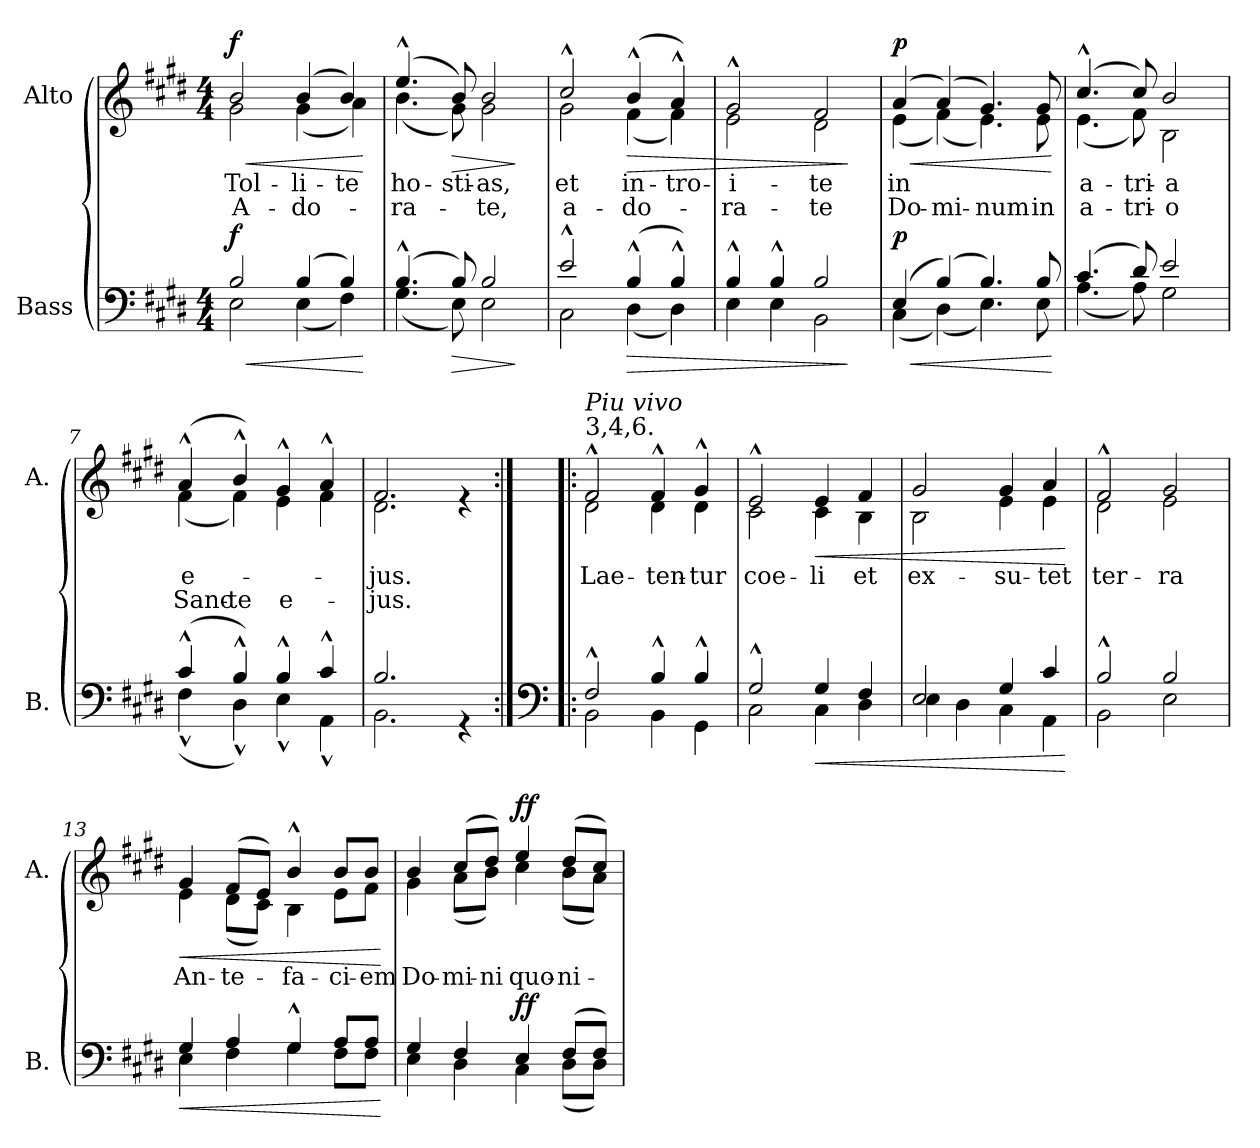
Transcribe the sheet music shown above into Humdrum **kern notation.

**kern	**dynam	**kern	**text	**text	**dynam
*part2	*part2	*part1	*part1	*part1	*part1
*staff2	*staff2	*staff1	*staff1	*staff1	*staff1
*I"Bass	*	*I"Alto	*	*	*
*I'B.	*	*I'A.	*	*	*
*clefF4	*	*clefG2	*	*	*
*k[f#c#g#d#]	*	*k[f#c#g#d#]	*	*	*
*M4/4	*	*M4/4	*	*	*
=1	=1	=1	=1	=1	=1
!	!	!LO:TX:a:Bi:t=Allegro maestoso	!	!	!
!	!LO:HP:b	!	!LO:LY:b	!LO:LY:b	!LO:HP:b
*^	*	*^	*	*	*
!	!	!LO:DY:n=1:a	!	!	!	!	!LO:DY:n=1:a
2B/	2E\	< f	2b/	2g#\	Tol-	A-	< f
!	!	!	!	!	!LO:LY:b	!LO:LY:b	!
(4B/	(4E\	.	(4b/	(4g#\	-li-	-do-	.
!	!	!	!	!	!LO:LY:b	!	!
4B/)	4F#\)	.	4b/)	4a\)	-te	.	.
*v	*v	*	*	*	*	*	*
*	*	*v	*v	*	*	*
.	[	.	.	.	[
=2	=2	=2	=2	=2	=2
*^	*	*	*	*	*
!	!	!	!	!LO:LY:b	!LO:LY:b	!
*	*	*	*^	*	*	*
(4.B^^/	(4.G#\	.	(4.ee^^/	(4.b\	ho-	-ra-	.
!	!	!LO:HP:b	!	!	!LO:LY:b	!	!LO:HP:b
8B/)	8E\)	>	8b/)	8g#\)	-sti-	.	>
!	!	!	!	!	!LO:LY:b	!LO:LY:b	!
2B/	2E\	.	2b/	2g#\	-as,	-te,	.
*v	*v	*	*	*	*	*	*
*	*	*v	*v	*	*	*
.	]	.	.	.	]
=3	=3	=3	=3	=3	=3
*^	*	*	*	*	*
!	!	!	!	!LO:LY:b	!LO:LY:b	!
*	*	*	*^	*	*	*
2e^^/	2C#\	.	2cc#^^/	2g#\	et	a-	.
!	!	!LO:HP:b	!	!	!LO:LY:b	!LO:LY:b	!LO:HP:b
(4B^^/	(4D#\	>	(4b^^/	(4f#\	in-	-do-	>
!	!	!	!	!	!LO:LY:b	!	!
4B^^/)	4D#\)	.	4a^^/)	4f#\)	-tro-	.	.
=4	=4	=4	=4	=4	=4	=4	=4
!	!	!	!	!	!LO:LY:b	!LO:LY:b	!
4B^^/	4E\	.	2g#^^/	2e\	-i-	-ra-	.
4B^^/	4E\	.	.	.	.	.	.
!	!	!	!	!	!LO:LY:b	!LO:LY:b	!
2B/	2BB\	.	2f#/	2d#\	-te	-te	.
*v	*v	*	*	*	*	*	*
*	*	*v	*v	*	*	*
.	]	.	.	.	]
!!LO:LB:g=z
=5	=5	=5	=5	=5	=5
!	!LO:HP:b	!	!LO:LY:b	!LO:LY:b	!LO:HP:b
*^	*	*^	*	*	*
!	!	!LO:DY:n=1:a	!	!	!	!	!LO:DY:n=1:a
(4E/	(4C#\	< p	(4a/	(4e\	in	Do-	< p
!	!	!	!	!	!	!LO:LY:b	!
(4B/)	(4D#\)	.	(4a/)	(4f#\)	.	-mi-	.
!	!	!	!	!	!	!LO:LY:b	!
4.B/)	4.E\)	.	4.g#/)	4.e\)	.	-num	.
!	!	!	!	!	!	!LO:LY:b	!
8B/	8E\	.	8g#/	8e\	.	in	.
*v	*v	*	*	*	*	*	*
*	*	*v	*v	*	*	*
.	[	.	.	.	[
=6	=6	=6	=6	=6	=6
*^	*	*	*	*	*
!	!	!	!	!LO:LY:b	!LO:LY:b	!
*	*	*	*^	*	*	*
(4.c#/	(4.A\	.	(4.cc#^^/	(4.e\	a-	a-	.
!	!	!	!	!	!LO:LY:b	!LO:LY:b	!
8d#/)	8A\)	.	8cc#/)	8f#\)	-tri-	-tri-	.
!	!	!	!	!	!LO:LY:b	!LO:LY:b	!
2e/	2G#\	.	2b/	2B\	-a	-o	.
=7	=7	=7	=7	=7	=7	=7	=7
!	!	!	!	!	!LO:LY:b	!LO:LY:b	!
(4c#^^/	(4F#^^\	.	(4a^^/	(4f#\	e-	Sanc-	.
!	!	!	!	!	!	!LO:LY:b	!
4B^^/)	4D#^^\)	.	4b^^/)	4f#\)	.	-te	.
!	!	!	!	!	!	!LO:LY:b	!
4B^^/	4E^^\	.	4g#^^/	4e\	.	e-	.
4c#^^/	4AA^^\	.	4a^^/	4f#\	.	.	.
=8	=8	=8	=8	=8	=8	=8	=8
!	!	!	!	!	!LO:LY:b	!LO:LY:b	!
2.B/	2.BB\	.	2.f#/	2.d#\	-jus.	-jus.	.
4rGG	4ryy	.	4re	4ryy	.	.	.
!!LO:LB:g=z	!!
=9:|!|:	=9:|!|:	=9:|!|:	=9:|!|:	=9:|!|:	=9:|!|:	=9:|!|:	=9:|!|:
*clefF4	*	*	*	*	*	*	*
!	!	!	!LO:TX:a:t=3,4,6.	!	!	!	!
!	!	!	!LO:TX:a:i:t=Piu vivo	!	!	!	!
!	!	!	!	!	!LO:LY:b	!	!
2F#^^/	2BB\	.	2f#^^/	2d#\	Lae-	.	.
!	!	!	!	!	!LO:LY:b	!	!
4B^^/	4BB\	.	4f#^^/	4d#\	-ten-	.	.
!	!	!	!	!	!LO:LY:b	!	!
4B^^/	4GG#\	.	4g#^^/	4d#\	-tur	.	.
=10	=10	=10	=10	=10	=10	=10	=10
!	!	!	!	!	!LO:LY:b	!	!
2G#^^/	2C#\	.	2e^^/	2c#\	coe-	.	.
!	!	!LO:HP:b	!	!	!LO:LY:b	!	!LO:HP:b
4G#/	4C#\	<	4e/	4c#\	-li	.	<
!	!	!	!	!	!LO:LY:b	!	!
4F#/	4D#\	.	4f#/	4B\	et	.	.
=11	=11	=11	=11	=11	=11	=11	=11
!	!	!	!	!	!LO:LY:b	!	!
2E/	4E\	.	2g#/	2B\	ex-	.	.
.	4D#\	.	.	.	.	.	.
!	!	!	!	!	!LO:LY:b	!	!
4G#/	4C#\	.	4g#/	4e\	-su-	.	.
!	!	!	!	!	!LO:LY:b	!	!
4c#/	4AA\	.	4a/	4e\	-tet	.	.
*v	*v	*	*	*	*	*	*
*	*	*v	*v	*	*	*
.	[	.	.	.	[
=12	=12	=12	=12	=12	=12
*^	*	*	*	*	*
!	!	!	!	!LO:LY:b	!	!
*	*	*	*^	*	*	*
2B^^/	2BB\	.	2f#^^/	2d#\	ter-	.	.
!	!	!	!	!	!LO:LY:b	!	!
2B/	2E\	.	2g#/	2e\	-ra	.	.
!!LO:LB:g=z	!!
=13	=13	=13	=13	=13	=13	=13	=13
!	!	!LO:HP:b	!	!	!LO:LY:b	!	!LO:HP:b
4G#/	4E\	<	4g#/	4e\	An-	.	<
!	!	!	!	!	!LO:LY:b	!	!
4A/	4F#\	.	(8f#/L	(8d#\L	-te-	.	.
.	.	.	8e/J)	8c#\J)	.	.	.
!	!	!	!	!	!LO:LY:b	!	!
4G#^^/	4G#\	.	4b^^/	4B\	fa-	.	.
!	!	!	!	!	!LO:LY:b	!	!
8A/L	8F#\L	.	8b/L	8e\L	-ci-	.	.
!	!	!	!	!	!LO:LY:b	!	!
8A/J	8F#\J	.	8b/J	8f#\J	-em	.	.
*v	*v	*	*	*	*	*	*
*	*	*v	*v	*	*	*
.	[	.	.	.	[
=14	=14	=14	=14	=14	=14
*^	*	*	*	*	*
!	!	!	!LO:TX:a:i:t=allarg.	!	!	!
!	!	!	!	!LO:LY:b	!	!
*	*	*	*^	*	*	*
4G#/	4E\	.	4b/	4g#\	Do-	.	.
!	!	!	!	!	!LO:LY:b	!	!
4F#/	4D#\	.	(8cc#/L	(8a\L	-mi-	.	.
!	!	!	!	!	!LO:LY:b	!	!
.	.	.	8dd#/J)	8b\J)	-ni	.	.
!	!	!LO:DY:a	!	!	!LO:LY:b	!	!LO:DY:a
4E/	4C#\	ff	4ee/	4cc#\	quo-	.	ff
!	!	!	!	!	!LO:LY:b	!	!
(8F#/L	(8D#\L	.	(8dd#/L	(8b\L	-ni-	.	.
8F#/J)	8D#\J)	.	8cc#/J)	8a\J)	.	.	.
*v	*v	*	*	*	*	*	*
*	*	*v	*v	*	*	*
=	=	=	=	=	=
*-	*-	*-	*-	*-	*-
